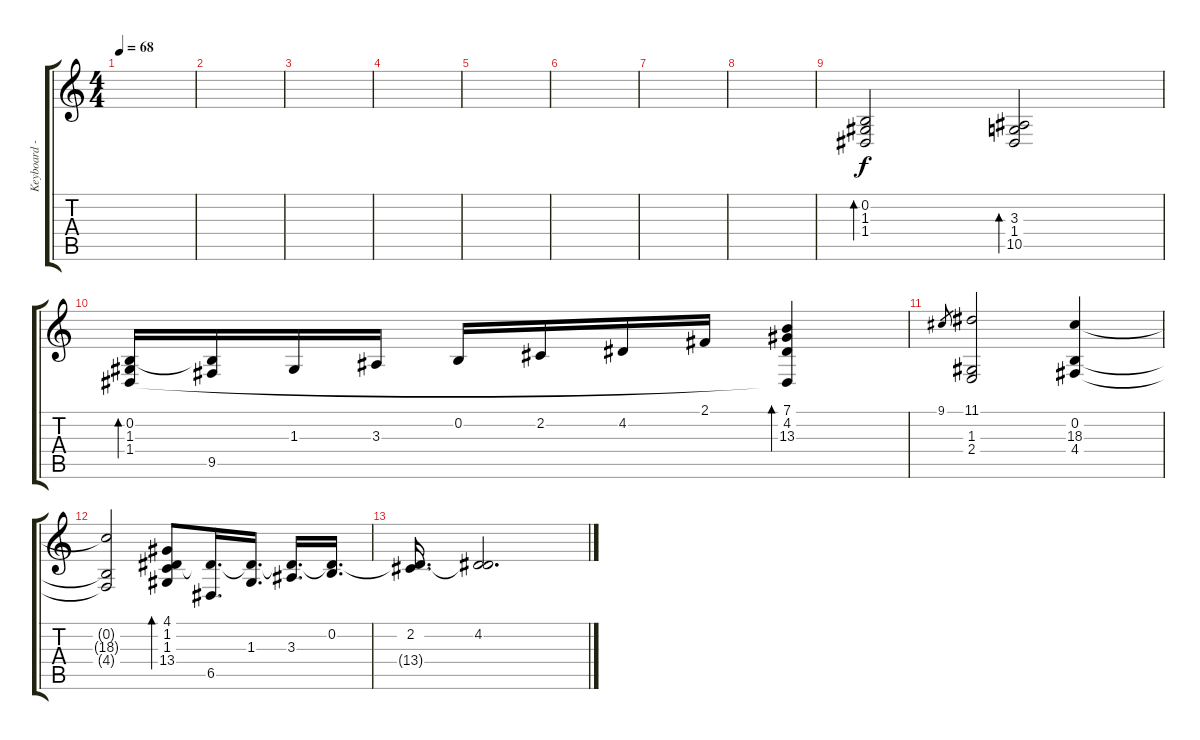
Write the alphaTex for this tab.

\track ("Keyboard - L" "Keyboard -") {instrument electricpiano1}
\staff {score tabs}
\tuning (E4 B3 G3 D3 A2 E2) {hide}
\ts (4 4)
\tempo 68
\clef g2
\ks c
|
|
|
|
|
|
|
|
(0.2 1.3 1.4).2{bd 240} (3.3 1.4 10.5).2{bd 240} |
(0.2 1.3 1.4).16{bd 240} (0.2{t} 9.5).16 1.3.16 3.3.16 0.2.16 2.2.16 4.2.16 2.1.16 (7.1 4.2 13.3 1.4{t}).4{bd 120} |
9.1.8{gr} (11.1 1.3 2.4).2 (0.2 18.3 4.4).4 |
(0.2{t} 18.3{t} 4.4{t}).2 (4.1 1.2 1.3 13.4).8{bd 120} (13.4{t} 6.5).16{d} (1.3 13.4{t}).16{d} (3.3 13.4{t}).16{d} (0.2 13.4{t}).16{d} |
(2.2 13.4{t}).16{d} (4.2 13.4{t}).2{d}
